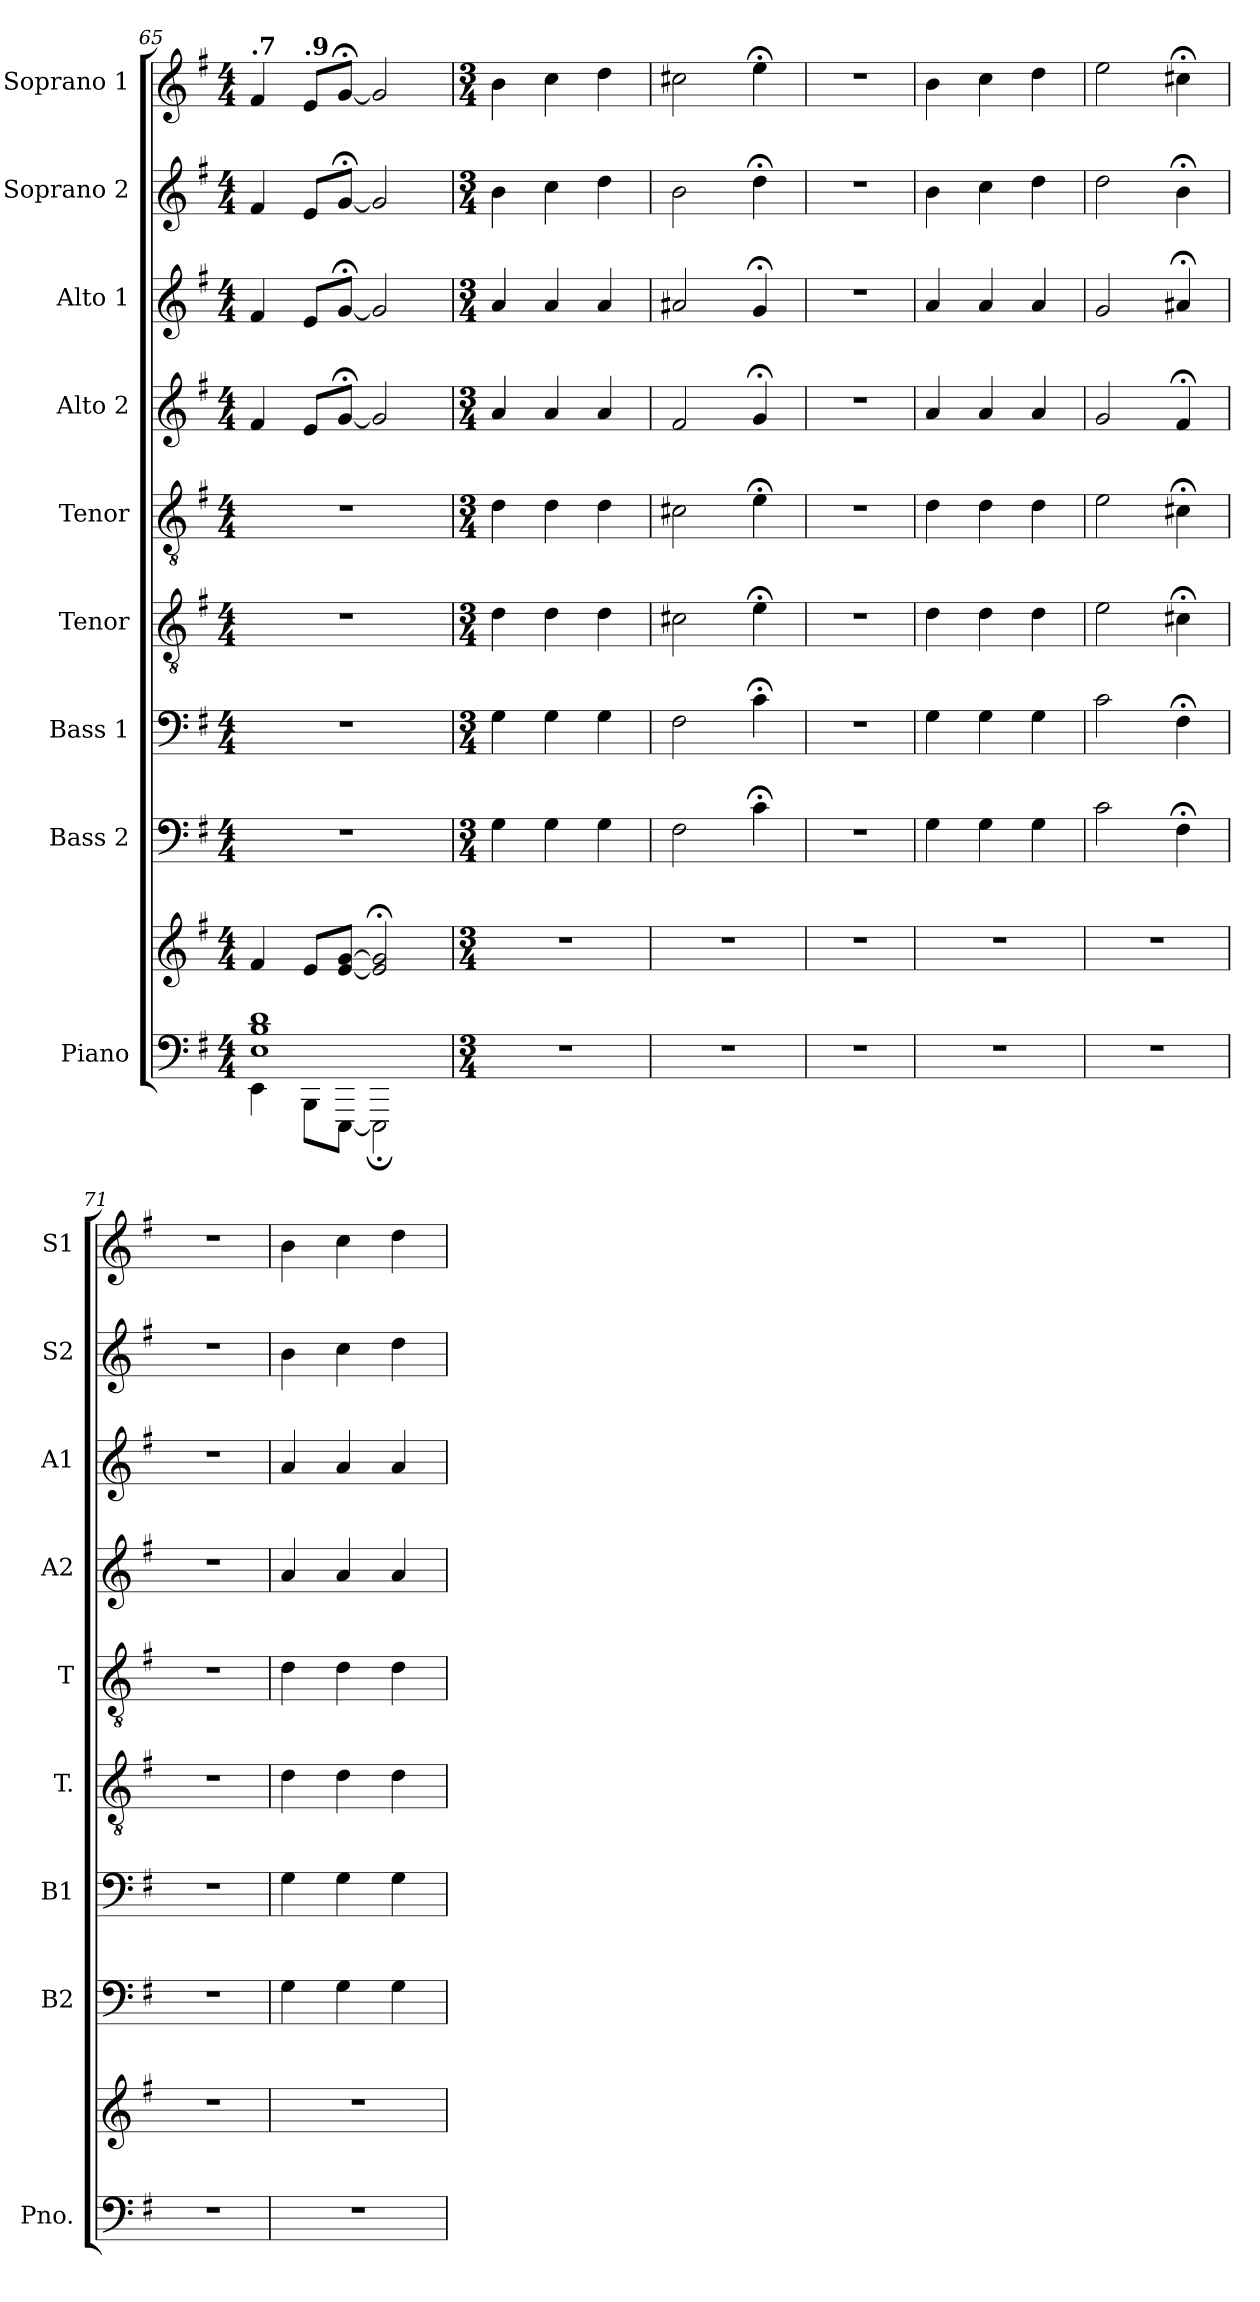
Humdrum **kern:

**kern	**kern	**kern	**kern	**kern	**kern	**kern	**kern	**kern	**kern
*part9	*part9	*part8	*part7	*part6	*part5	*part4	*part3	*part2	*part1
*staff10	*staff9	*staff8	*staff7	*staff6	*staff5	*staff4	*staff3	*staff2	*staff1
*I"Piano	*	*I"Bass 2	*I"Bass 1	*I"Tenor	*I"Tenor	*I"Alto 2	*I"Alto 1	*I"Soprano 2	*I"Soprano 1
*I'Pno.	*	*I'B2	*I'B1	*I'T.	*I'T	*I'A2	*I'A1	*I'S2	*I'S1
*clefF4	*clefG2	*clefF4	*clefF4	*clefGv2	*clefGv2	*clefG2	*clefG2	*clefG2	*clefG2
*k[f#]	*k[f#]	*k[f#]	*k[f#]	*k[f#]	*k[f#]	*k[f#]	*k[f#]	*k[f#]	*k[f#]
*M4/4	*M4/4	*M4/4	*M4/4	*M4/4	*M4/4	*M4/4	*M4/4	*M4/4	*M4/4
*MM50	*MM50	*MM50	*MM50	*MM50	*MM50	*MM50	*MM50	*MM50	*MM50
=65	=65	=65	=65	=65	=65	=65	=65	=65	=65
*^	*	*	*	*	*	*	*	*	*
!	!	!	!	!	!	!	!	!	!	!LO:TX:a:B:t=.7
1E 1B 1d	4EE\	4f#/	1r	1r	1r	1r	4f#/	4f#/	4f#/	4f#/
*	*	*	*	*	*	*	*	*	*	*MM48
!	!	!	!	!	!	!	!	!	!	!LO:TX:a:B:t=.9
.	8BBB\L	8e/L	.	.	.	.	8e/L	8e/L	8e/L	8e/L
*	*	*	*	*	*	*	*	*	*	*MM48
.	[8EEE\J	[8e/ [8g/J	.	.	.	.	[8g;</J	[8g;</J	[8g;</J	[8g;</J
.	2EEE;\]	2e/];< 2g/];<	.	.	.	.	2g/]	2g/]	2g/]	2g/]
*v	*v	*	*	*	*	*	*	*	*	*
=66	=66	=66	=66	=66	=66	=66	=66	=66	=66
!!LO:REH:place=s1:a:B:fs=14:t=E
*M3/4	*M3/4	*M3/4	*M3/4	*M3/4	*M3/4	*M3/4	*M3/4	*M3/4	*M3/4
*	*	*	*	*	*	*	*	*	*MM64
2.r	2.r	4G\	4G\	4d\	4d\	4a/	4a/	4b\	4b\
.	.	4G\	4G\	4d\	4d\	4a/	4a/	4cc\	4cc\
.	.	4G\	4G\	4d\	4d\	4a/	4a/	4dd\	4dd\
=67	=67	=67	=67	=67	=67	=67	=67	=67	=67
2.r	2.r	2F#\	2F#\	2c#X\	2c#X\	2f#/	2a#X/	2b\	2cc#X\
.	.	4c;<\	4c;<\	4e;<\	4e;<\	4g;</	4g;</	4dd;<\	4ee;<\
=68	=68	=68	=68	=68	=68	=68	=68	=68	=68
2.r	2.r	2.r	2.r	2.r	2.r	2.r	2.r	2.r	2.r
=69	=69	=69	=69	=69	=69	=69	=69	=69	=69
2.r	2.r	4G\	4G\	4d\	4d\	4a/	4a/	4b\	4b\
.	.	4G\	4G\	4d\	4d\	4a/	4a/	4cc\	4cc\
.	.	4G\	4G\	4d\	4d\	4a/	4a/	4dd\	4dd\
=70	=70	=70	=70	=70	=70	=70	=70	=70	=70
2.r	2.r	2c\	2c\	2e\	2e\	2g/	2g/	2dd\	2ee\
.	.	4F#;<\	4F#;<\	4c#X;<\	4c#X;<\	4f#;</	4a#X;</	4b;<\	4cc#X;<\
=71	=71	=71	=71	=71	=71	=71	=71	=71	=71
2.r	2.r	2.r	2.r	2.r	2.r	2.r	2.r	2.r	2.r
=72	=72	=72	=72	=72	=72	=72	=72	=72	=72
2.r	2.r	4G\	4G\	4d\	4d\	4a/	4a/	4b\	4b\
.	.	4G\	4G\	4d\	4d\	4a/	4a/	4cc\	4cc\
.	.	4G\	4G\	4d\	4d\	4a/	4a/	4dd\	4dd\
=	=	=	=	=	=	=	=	=	=
*-	*-	*-	*-	*-	*-	*-	*-	*-	*-
